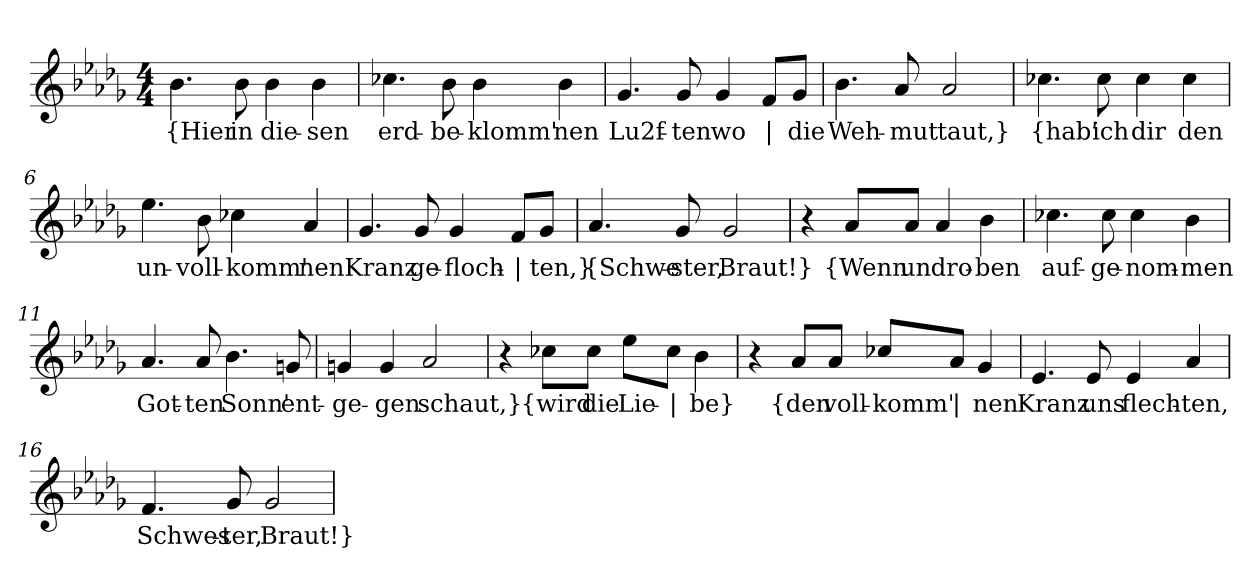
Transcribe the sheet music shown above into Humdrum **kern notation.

**kern	**text
*part1	*part1
*staff1	*staff1
*clefG2	*
*k[b-e-a-d-g-]	*
*M4/4	*
=1	=1
!	!LO:LY:b
4.b-\	{Hier
!	!LO:LY:b
8b-\	in
!	!LO:LY:b
4b-\	die-
!	!LO:LY:b
4b-\	-sen
=2	=2
!	!LO:LY:b
4.cc-X\	erd-
!	!LO:LY:b
8b-\	-be-
!	!LO:LY:b
4b-\	klomm'
!	!LO:LY:b
4b-\	nen
=3	=3
!	!LO:LY:b
4.g-/	Lu2f-
!	!LO:LY:b
8g-/	-ten
!	!LO:LY:b
4g-/	wo
!	!LO:LY:b
8f/L	|
!	!LO:LY:b
8g-/J	die
=4	=4
!	!LO:LY:b
4.b-\	Weh-
!	!LO:LY:b
8a-/	mut
!	!LO:LY:b
2a-/	taut,}
=5	=5
!	!LO:LY:b
4.cc-X\	{hab'
!	!LO:LY:b
8cc-\	ich
!	!LO:LY:b
4cc-\	dir
!	!LO:LY:b
4cc-\	den
!!LO:LB:g=z
=6	=6
!	!LO:LY:b
4.ee-\	un-
!	!LO:LY:b
8b-\	-voll-
!	!LO:LY:b
4cc-X\	-komm'
!	!LO:LY:b
4a-/	nen
=7	=7
!	!LO:LY:b
4.g-/	Kranz
!	!LO:LY:b
8g-/	ge-
!	!LO:LY:b
4g-/	-floch-
!	!LO:LY:b
8f/L	|
!	!LO:LY:b
8g-/J	-ten,}
=8	=8
!	!LO:LY:b
4.a-/	{Schwe-
!	!LO:LY:b
8g-/	-ster,
!	!LO:LY:b
2g-/	Braut!}
=9	=9
4r	.
!	!LO:LY:b
8a-/L	{Wenn
!	!LO:LY:b
8a-/J	un
!	!LO:LY:b
4a-/	dro-
!	!LO:LY:b
4b-\	-ben
!!LO:LB:g=z
=10	=10
!	!LO:LY:b
4.cc-X\	auf-
!	!LO:LY:b
8cc-\	-ge-
!	!LO:LY:b
4cc-\	-nom-
!	!LO:LY:b
4b-\	-men
=11	=11
!	!LO:LY:b
4.a-/	Got-
!	!LO:LY:b
8a-/	-ten
!	!LO:LY:b
4.b-\	Sonn'
!	!LO:LY:b
8gn/	ent-
=12	=12
!	!LO:LY:b
4gn/	-ge-
!	!LO:LY:b
4g/	-gen
!	!LO:LY:b
2a-/	schaut,}
=13	=13
4r	.
!	!LO:LY:b
8cc-X\L	{wird
!	!LO:LY:b
8cc-\J	die
!	!LO:LY:b
8ee-\L	Lie-
!	!LO:LY:b
8cc-\J	|
!	!LO:LY:b
4b-\	-be}
!!LO:LB:g=z
=14	=14
4r	.
!	!LO:LY:b
8a-/L	{den
!	!LO:LY:b
8a-/J	voll-
!	!LO:LY:b
8cc-X/L	komm'
!	!LO:LY:b
8a-/J	|
!	!LO:LY:b
4g-/	nen
=15	=15
!	!LO:LY:b
4.e-/	Kranz
!	!LO:LY:b
8e-/	uns
!	!LO:LY:b
4e-/	flech-
!	!LO:LY:b
4a-/	-ten,
=16	=16
!	!LO:LY:b
4.f/	Schwes-
!	!LO:LY:b
8g-/	-ter,
!	!LO:LY:b
2g-/	Braut!}
=	=
*-	*-
